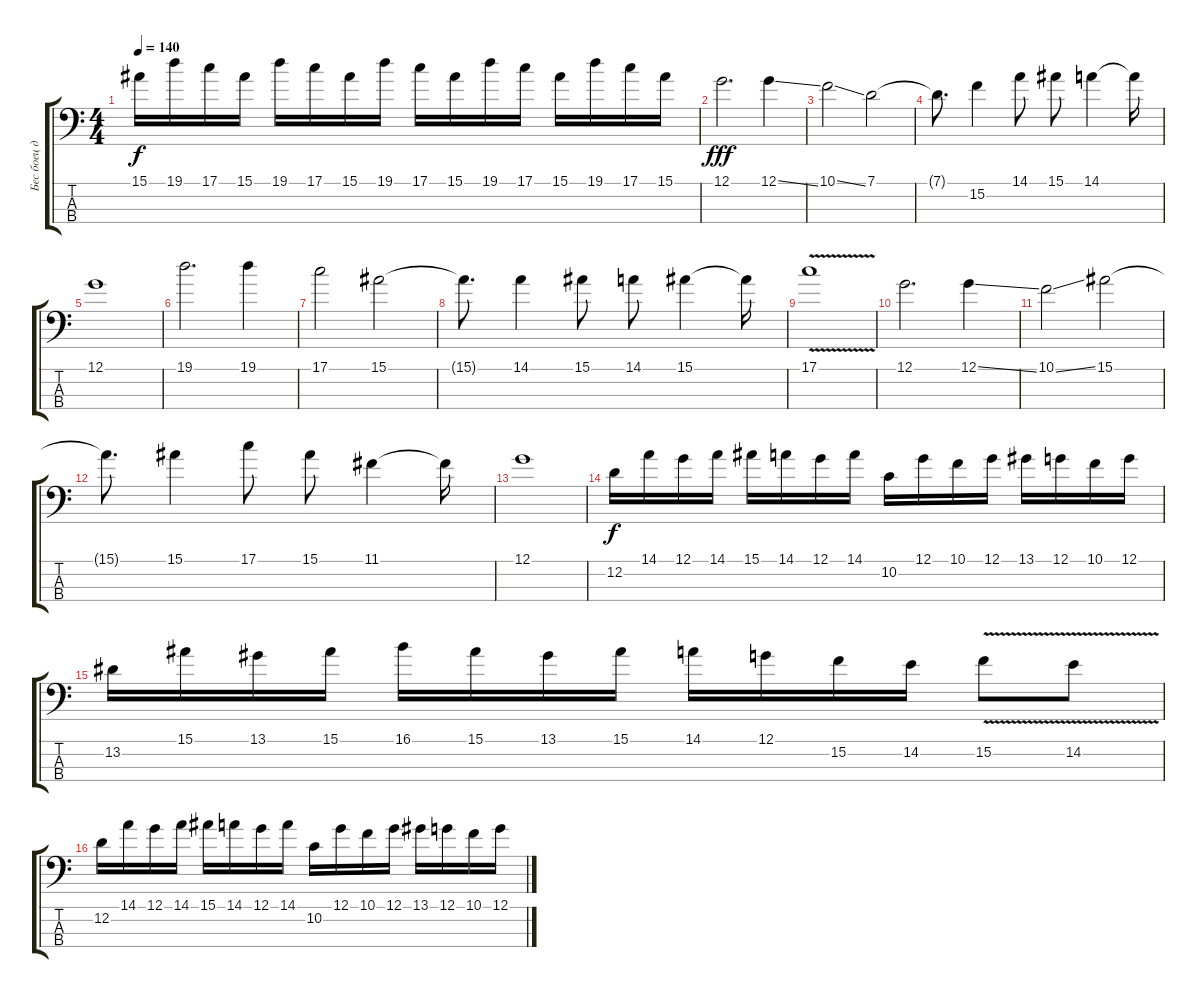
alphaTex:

\track ("Бес боец дисторшн" "Бес боец д") {instrument distortionguitar}
\staff {score tabs}
\tuning (G2 D2 A1 E1) {hide}
\ts (4 4)
\tempo 140
\clef f4
\ks c
15.1.16{dy f} 19.1.16 17.1.16 15.1.16 19.1.16 17.1.16 15.1.16 19.1.16 17.1.16 15.1.16 19.1.16 17.1.16 15.1.16 19.1.16 17.1.16 15.1.16 |
12.1.2{d dy fff} 12.1{ss}.4 |
10.1{ss}.2 7.1.2 |
7.1{t}.8{d} 15.2.4 14.1.8 15.1.8 14.1.4 14.1{t}.16 |
12.1.1 |
19.1.2{d} 19.1.4 |
17.1.2 15.1.2 |
15.1{t}.8{d} 14.1.4 15.1.8 14.1.8 15.1.4 15.1{t}.16 |
17.1{v}.1 |
12.1.2{d} 12.1{ss}.4 |
10.1{ss}.2 15.1.2 |
15.1{t}.8{d} 15.1.4 17.1.8 15.1.8 11.1.4 11.1{t}.16 |
12.1.1 |
12.2.16{dy f} 14.1.16 12.1.16 14.1.16 15.1.16 14.1.16 12.1.16 14.1.16 10.2.16 12.1.16 10.1.16 12.1.16 13.1.16 12.1.16 10.1.16 12.1.16 |
13.2.16 15.1.16 13.1.16 15.1.16 16.1.16 15.1.16 13.1.16 15.1.16 14.1.16 12.1.16 15.2.16 14.2.16 15.2{v}.8 14.2{v}.8 |
12.2.16 14.1.16 12.1.16 14.1.16 15.1.16 14.1.16 12.1.16 14.1.16 10.2.16 12.1.16 10.1.16 12.1.16 13.1.16 12.1.16 10.1.16 12.1.16
